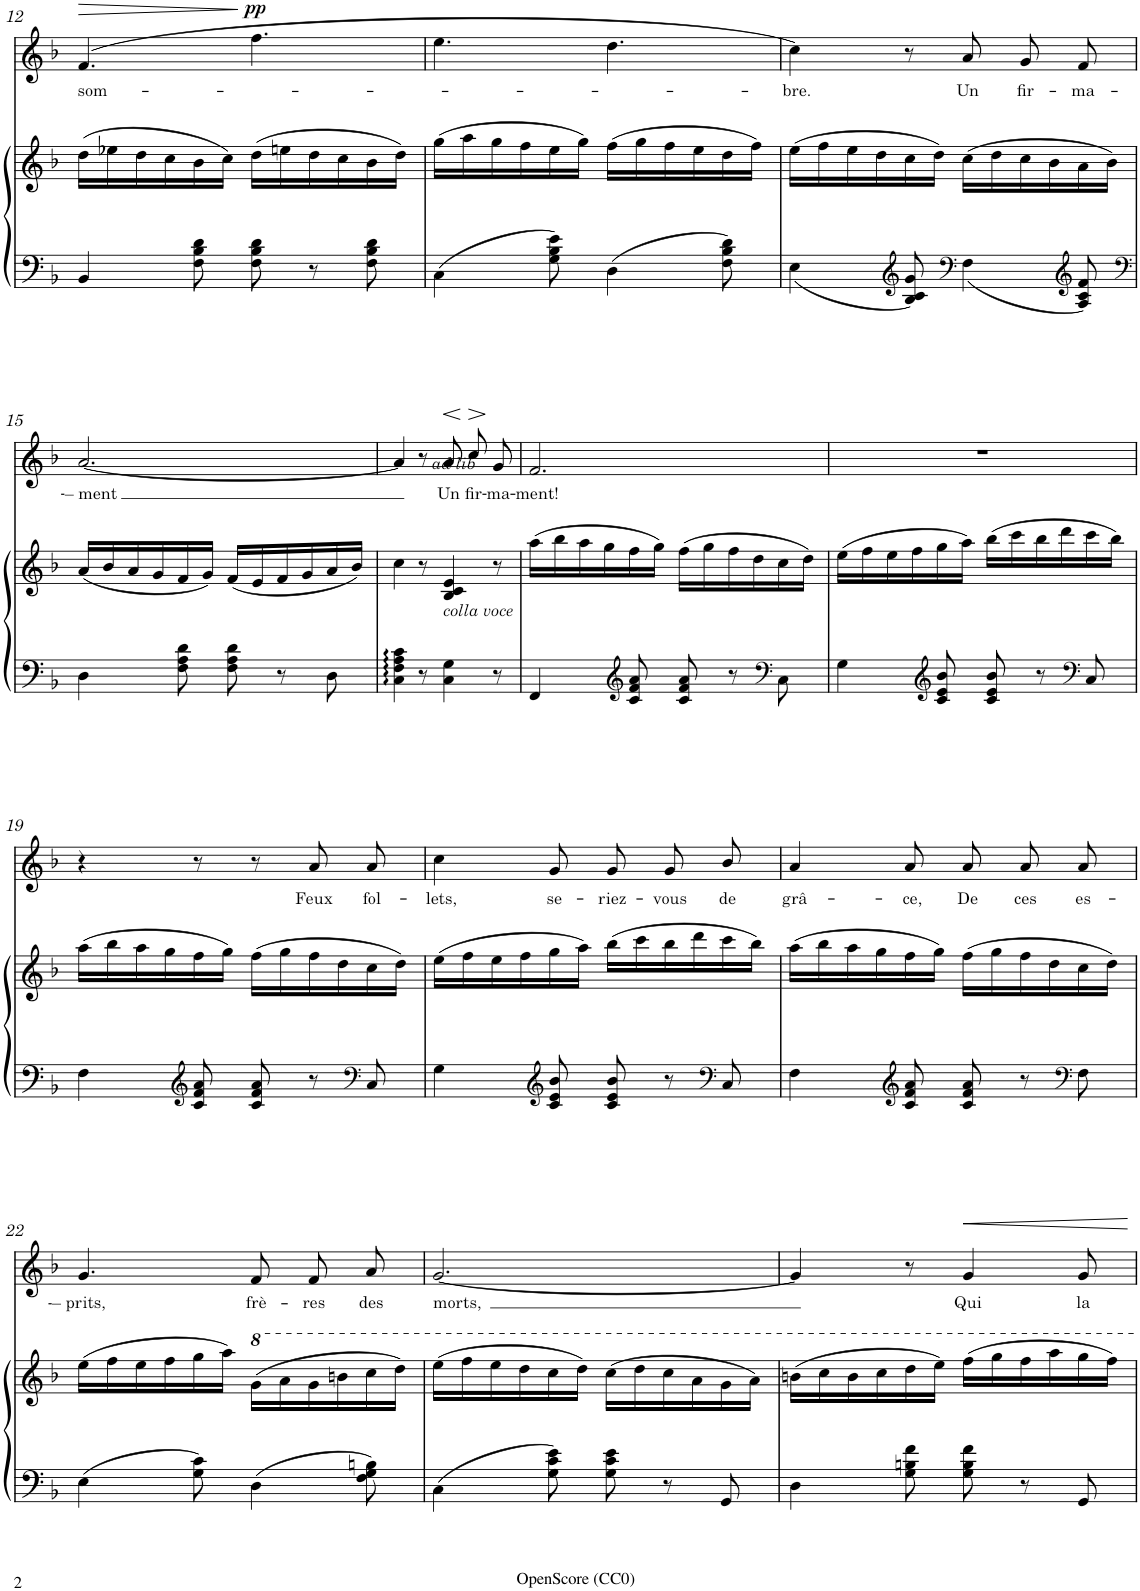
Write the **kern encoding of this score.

**kern	**kern	**kern	**text	**dynam
*part2	*part2	*part1	*part1	*part1
*staff3	*staff2	*staff1	*staff1	*staff1
*I"Piano	*	*I"Chant Voice	*	*
*I'Pno	*	*	*	*
!!LO:PB:g=z
*clefF4	*clefG2	*clefG2	*	*
*k[b-]	*k[b-]	*k[b-]	*	*
*M6/8	*M6/8	*M6/8	*	*
=12	=12	=12	=12	=12
!	!	!	!LO:LY:b	!LO:HP:b
4BB-/	(16dd\LL	(4.f/	som-	>
.	16ee-X\	.	.	.
.	16dd\	.	.	.
.	16cc\	.	.	.
8F\ 8B-\ 8d\	16b-\	.	.	.
.	16cc\JJ)	.	.	.
!	!	!	!	!LO:DY:n=1:a
8F\ 8B-\ 8d\	(16dd\LL	4.ff\	.	] pp
.	16een\	.	.	.
8r	16dd\	.	.	.
.	16cc\	.	.	.
8F\ 8B-\ 8d\	16b-\	.	.	.
.	16dd\JJ)	.	.	.
=13	=13	=13	=13	=13
4C\	(16gg\LL	4.ee\	.	.
.	16aa\	.	.	.
.	16gg\	.	.	.
.	16ff\	.	.	.
8G\ 8B-\ 8e\	16ee\	.	.	.
.	16gg\JJ)	.	.	.
4D\	(16ff\LL	4.dd\	.	.
.	16gg\	.	.	.
.	16ff\	.	.	.
.	16ee\	.	.	.
8F\ 8B-\ 8d\	16dd\	.	.	.
.	16ff\JJ)	.	.	.
=14	=14	=14	=14	=14
!	!	!	!LO:LY:b	!
4E\	(16ee\LL	4cc\)	-bre.	.
.	16ff\	.	.	.
.	16ee\	.	.	.
.	16dd\	.	.	.
*clefG2	*	*	*	*
8B-/ 8c/ 8g/	16cc\	8r	.	.
.	16dd\JJ)	.	.	.
*clefF4	*	*	*	*
!	!	!	!LO:LY:b	!
4F\	(16cc\LL	8a/L	Un	.
.	16dd\	.	.	.
!	!	!	!LO:LY:b	!
.	16cc\	8g/	fir-	.
.	16b-\	.	.	.
*clefG2	*	*	*	*
!	!	!	!LO:LY:b	!
8A/ 8c/ 8f/	16a\	8f/J	-ma-	.
.	16b-\JJ)	.	.	.
!!LO:LB:g=z
=15	=15	=15	=15	=15
*clefF4	*	*	*	*
!	!	!	!LO:LY:b	!
4D\	(16a/LL	[2.a/	– ment	.
.	16b-/	.	.	.
.	16a/	.	.	.
.	16g/	.	.	.
8F\ 8A\ 8d\	16f/	.	.	.
.	16g/JJ)	.	.	.
8F\ 8A\ 8d\	(16f/LL	.	.	.
.	16e/	.	.	.
8r	16f/	.	.	.
.	16g/	.	.	.
8D\	16a/	.	.	.
.	16b-/JJ)	.	.	.
=16	=16	=16	=16	=16
4C\ 4F\ 4A\ 4c\	4cc\	4a/]	.	.
8r	8r	8r	.	.
!	!LO:TX:b:i:t=colla voce	!	!	!
!	!	!	!LO:LY:b	!LO:HP:b
4C\ 4G\	4B-/ 4c/ 4e/	8a/L	Un	<
!	!	!LO:TX:b:i:t=ad lib	!	!
!	!	!	!LO:LY:b	!LO:HP:n=1:b
.	.	8cc/	fir-	[ >
!	!	!	!LO:LY:b	!
8r	8r	8g/J	-ma-	]
=17	=17	=17	=17	=17
!	!	!	!LO:LY:b	!
4FF/	(16aa\LL	2.f/	-ment!	.
.	16bb-\	.	.	.
.	16aa\	.	.	.
.	16gg\	.	.	.
*clefG2	*	*	*	*
8c/ 8f/ 8a/	16ff\	.	.	.
.	16gg\JJ)	.	.	.
8c/ 8f/ 8a/	(16ff\LL	.	.	.
.	16gg\	.	.	.
8r	16ff\	.	.	.
.	16dd\	.	.	.
*clefF4	*	*	*	*
8C\	16cc\	.	.	.
.	16dd\JJ)	.	.	.
=18	=18	=18	=18	=18
4G\	(16ee\LL	2.r	.	.
.	16ff\	.	.	.
.	16ee\	.	.	.
.	16ff\	.	.	.
*clefG2	*	*	*	*
8c/ 8e/ 8b-/	16gg\	.	.	.
.	16aa\JJ)	.	.	.
8c/ 8e/ 8b-/	(16bb-\LL	.	.	.
.	16ccc\	.	.	.
8r	16bb-\	.	.	.
.	16ddd\	.	.	.
*clefF4	*	*	*	*
8C/	16ccc\	.	.	.
.	16bb-\JJ)	.	.	.
!!LO:LB:g=z
=19	=19	=19	=19	=19
4F\	(16aa\LL	4r	.	.
.	16bb-\	.	.	.
.	16aa\	.	.	.
.	16gg\	.	.	.
*clefG2	*	*	*	*
8c/ 8f/ 8a/	16ff\	8r	.	.
.	16gg\JJ)	.	.	.
8c/ 8f/ 8a/	(16ff\LL	8r	.	.
.	16gg\	.	.	.
!	!	!	!LO:LY:b	!
8r	16ff\	8a/L	Feux	.
.	16dd\	.	.	.
*clefF4	*	*	*	*
!	!	!	!LO:LY:b	!
8C/	16cc\	8a/J	fol-	.
.	16dd\JJ)	.	.	.
=20	=20	=20	=20	=20
!	!	!	!LO:LY:b	!
4G\	(16ee\LL	4cc\	-lets,	.
.	16ff\	.	.	.
.	16ee\	.	.	.
.	16ff\	.	.	.
*clefG2	*	*	*	*
!	!	!	!LO:LY:b	!
8c/ 8e/ 8b-/	16gg\	8g/	se-	.
.	16aa\JJ)	.	.	.
!	!	!	!LO:LY:b	!
8c/ 8e/ 8b-/	(16bb-\LL	8g/L	-riez-	.
.	16ccc\	.	.	.
!	!	!	!LO:LY:b	!
8r	16bb-\	8g/	-vous	.
.	16ddd\	.	.	.
*clefF4	*	*	*	*
!	!	!	!LO:LY:b	!
8C/	16ccc\	8b-/J	de	.
.	16bb-\JJ)	.	.	.
=21	=21	=21	=21	=21
!	!	!	!LO:LY:b	!
4F\	(16aa\LL	4a/	grâ-	.
.	16bb-\	.	.	.
.	16aa\	.	.	.
.	16gg\	.	.	.
*clefG2	*	*	*	*
!	!	!	!LO:LY:b	!
8c/ 8f/ 8a/	16ff\	8a/	-ce,	.
.	16gg\JJ)	.	.	.
!	!	!	!LO:LY:b	!
8c/ 8f/ 8a/	(16ff\LL	8a/L	De	.
.	16gg\	.	.	.
!	!	!	!LO:LY:b	!
8r	16ff\	8a/	ces	.
.	16dd\	.	.	.
*clefF4	*	*	*	*
!	!	!	!LO:LY:b	!
8F\	16cc\	8a/J	es-	.
.	16dd\JJ)	.	.	.
!!LO:LB:g=z
=22	=22	=22	=22	=22
!	!	!	!LO:LY:b	!
4E\	(16ee\LL	4.g/	-– prits,	.
.	16ff\	.	.	.
.	16ee\	.	.	.
.	16ff\	.	.	.
8G\ 8c\	16gg\	.	.	.
.	16aa\JJ)	.	.	.
!	!	!	!LO:LY:b	!
4D\	(16gg\LL	8f/L	frè-	.
.	16aa\	.	.	.
!	!	!	!LO:LY:b	!
.	16gg\	8f/	-res	.
.	16bbn\	.	.	.
!	!	!	!LO:LY:b	!
8F\ 8G\ 8Bn\	16ccc\	8a/J	des	.
.	16ddd\JJ)	.	.	.
=23	=23	=23	=23	=23
!	!	!	!LO:LY:b	!
4C\	(16eee\LL	[2.g/	morts,	.
.	16fff\	.	.	.
.	16eee\	.	.	.
.	16ddd\	.	.	.
8G\ 8c\ 8e\	16ccc\	.	.	.
.	16ddd\JJ)	.	.	.
8G\ 8c\ 8e\	(16ccc\LL	.	.	.
.	16ddd\	.	.	.
8r	16ccc\	.	.	.
.	16aa\	.	.	.
8GG/	16gg\	.	.	.
.	16aa\JJ)	.	.	.
=24	=24	=24	=24	=24
4D\	(16bbn\LL	4g/]	.	.
.	16ccc\	.	.	.
.	16bb\	.	.	.
.	16ccc\	.	.	.
8G\ 8Bn\ 8f\	16ddd\	8r	.	.
.	16eee\JJ)	.	.	.
!	!	!	!LO:LY:b	!LO:HP:b
8G\ 8B\ 8f\	(16fff\LL	4g/	Qui	<
.	16ggg\	.	.	.
8r	16fff\	.	.	.
.	16aaa\	.	.	.
!	!	!	!LO:LY:b	!
8GG/	16ggg\	8g/	la	.
.	16fff\JJ)	.	.	.
.	.	.	.	[
=	=	=	=	=
*-	*-	*-	*-	*-
